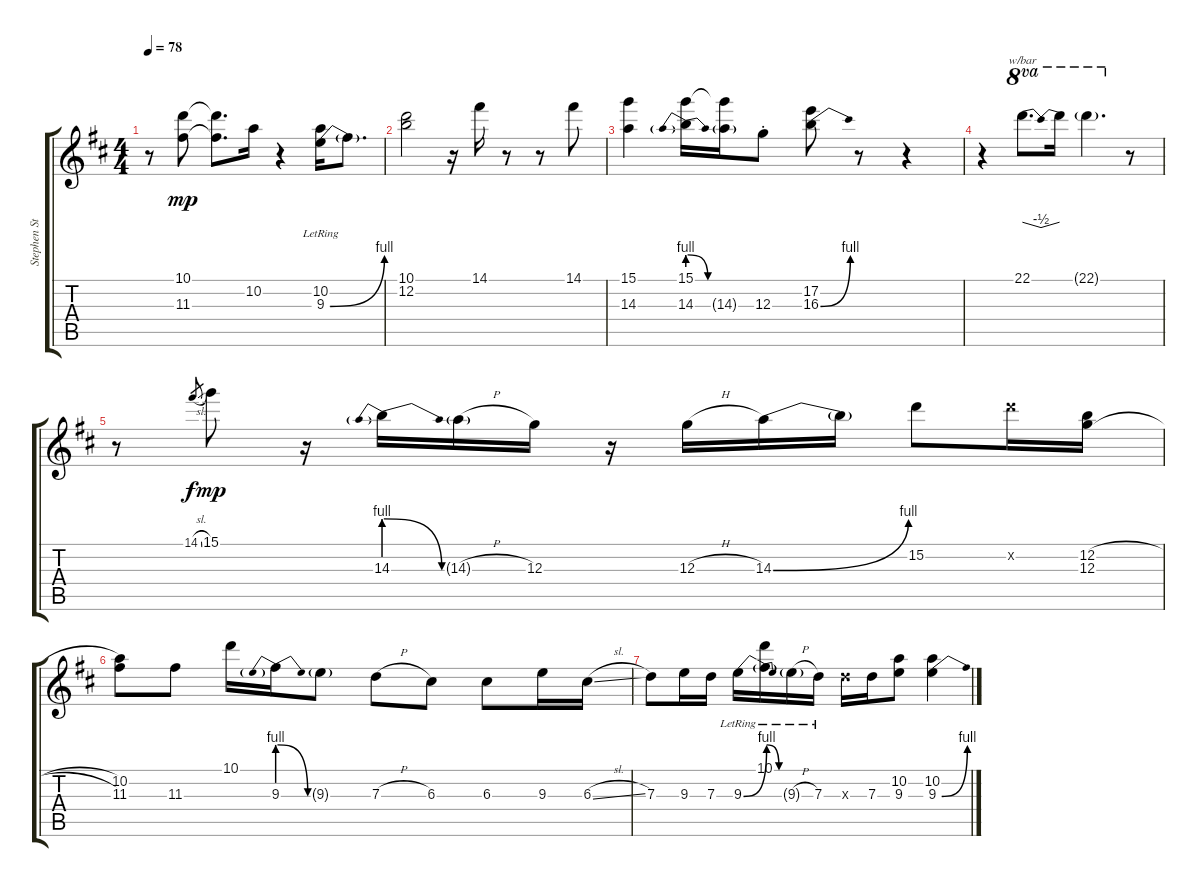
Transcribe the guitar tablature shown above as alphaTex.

\track ("Stephen Stills (lead)" "Stephen St") {instrument acousticguitarsteel}
\staff {score tabs}
\tuning (E4 B3 G3 D3 A2 D2) {hide}
\ts (4 4)
\tempo 78
\clef g2
\ks d
r.8{dy mp} (10.1 11.3).8 (10.1{t} 11.3{t}).8{d} 10.2.16 r.4 (10.2 9.3{be (bend 0 0 60 4) lr}).16 9.3{t}.8{d} |
(10.1 12.2).2 r.16 14.1.16 r.8 r.8 14.1.8 |
(15.1 14.3).4 (15.1 14.3{be (prebendrelease 0 4 60 0)}).16 (15.1{t} 14.3{g}).16 12.3{st}.8 (17.2 16.3{be (bend 0 0 60 4)}).8 r.8 r.4 |
r.4 22.1.8{d tbe (dip default 0 0 30 -2 60 0) ot 8va} 22.1{t}.16{ot 8va} 22.1{g}.4{d ot 8va} r.8 |
r.8 14.1{sl}.8{gr dy f} 15.1.8{dy mp} r.16 14.3{be (prebendrelease 0 4 60 0)}.16 14.3{h g}.16 12.3.16 r.16 12.3{h}.16 14.3{be (bend 0 0 60 4)}.16 14.3{t}.16{beam split} 15.2.8{beam merge} 15.2{x}.16 (12.2{h} 12.3{h}).16 |
(10.2 11.3).8 11.3.8 10.1.16 9.3{be (prebendrelease 0 4 60 0)}.16 9.3{g}.8 7.3{h}.8 6.3.8 6.3.8 9.3.16 6.3{sl}.16 |
7.3.8 9.3.16 7.3.16 9.3{be (bend 0 0 60 4) lr}.16 (10.1{lr} 9.3{be (release 0 4 60 0) t}).16 9.3{h g lr}.16 7.3{lr}.16 7.3{x}.16 7.3.16 (10.2 9.3).8 (10.2 9.3{be (bend 0 0 60 4)}).4
